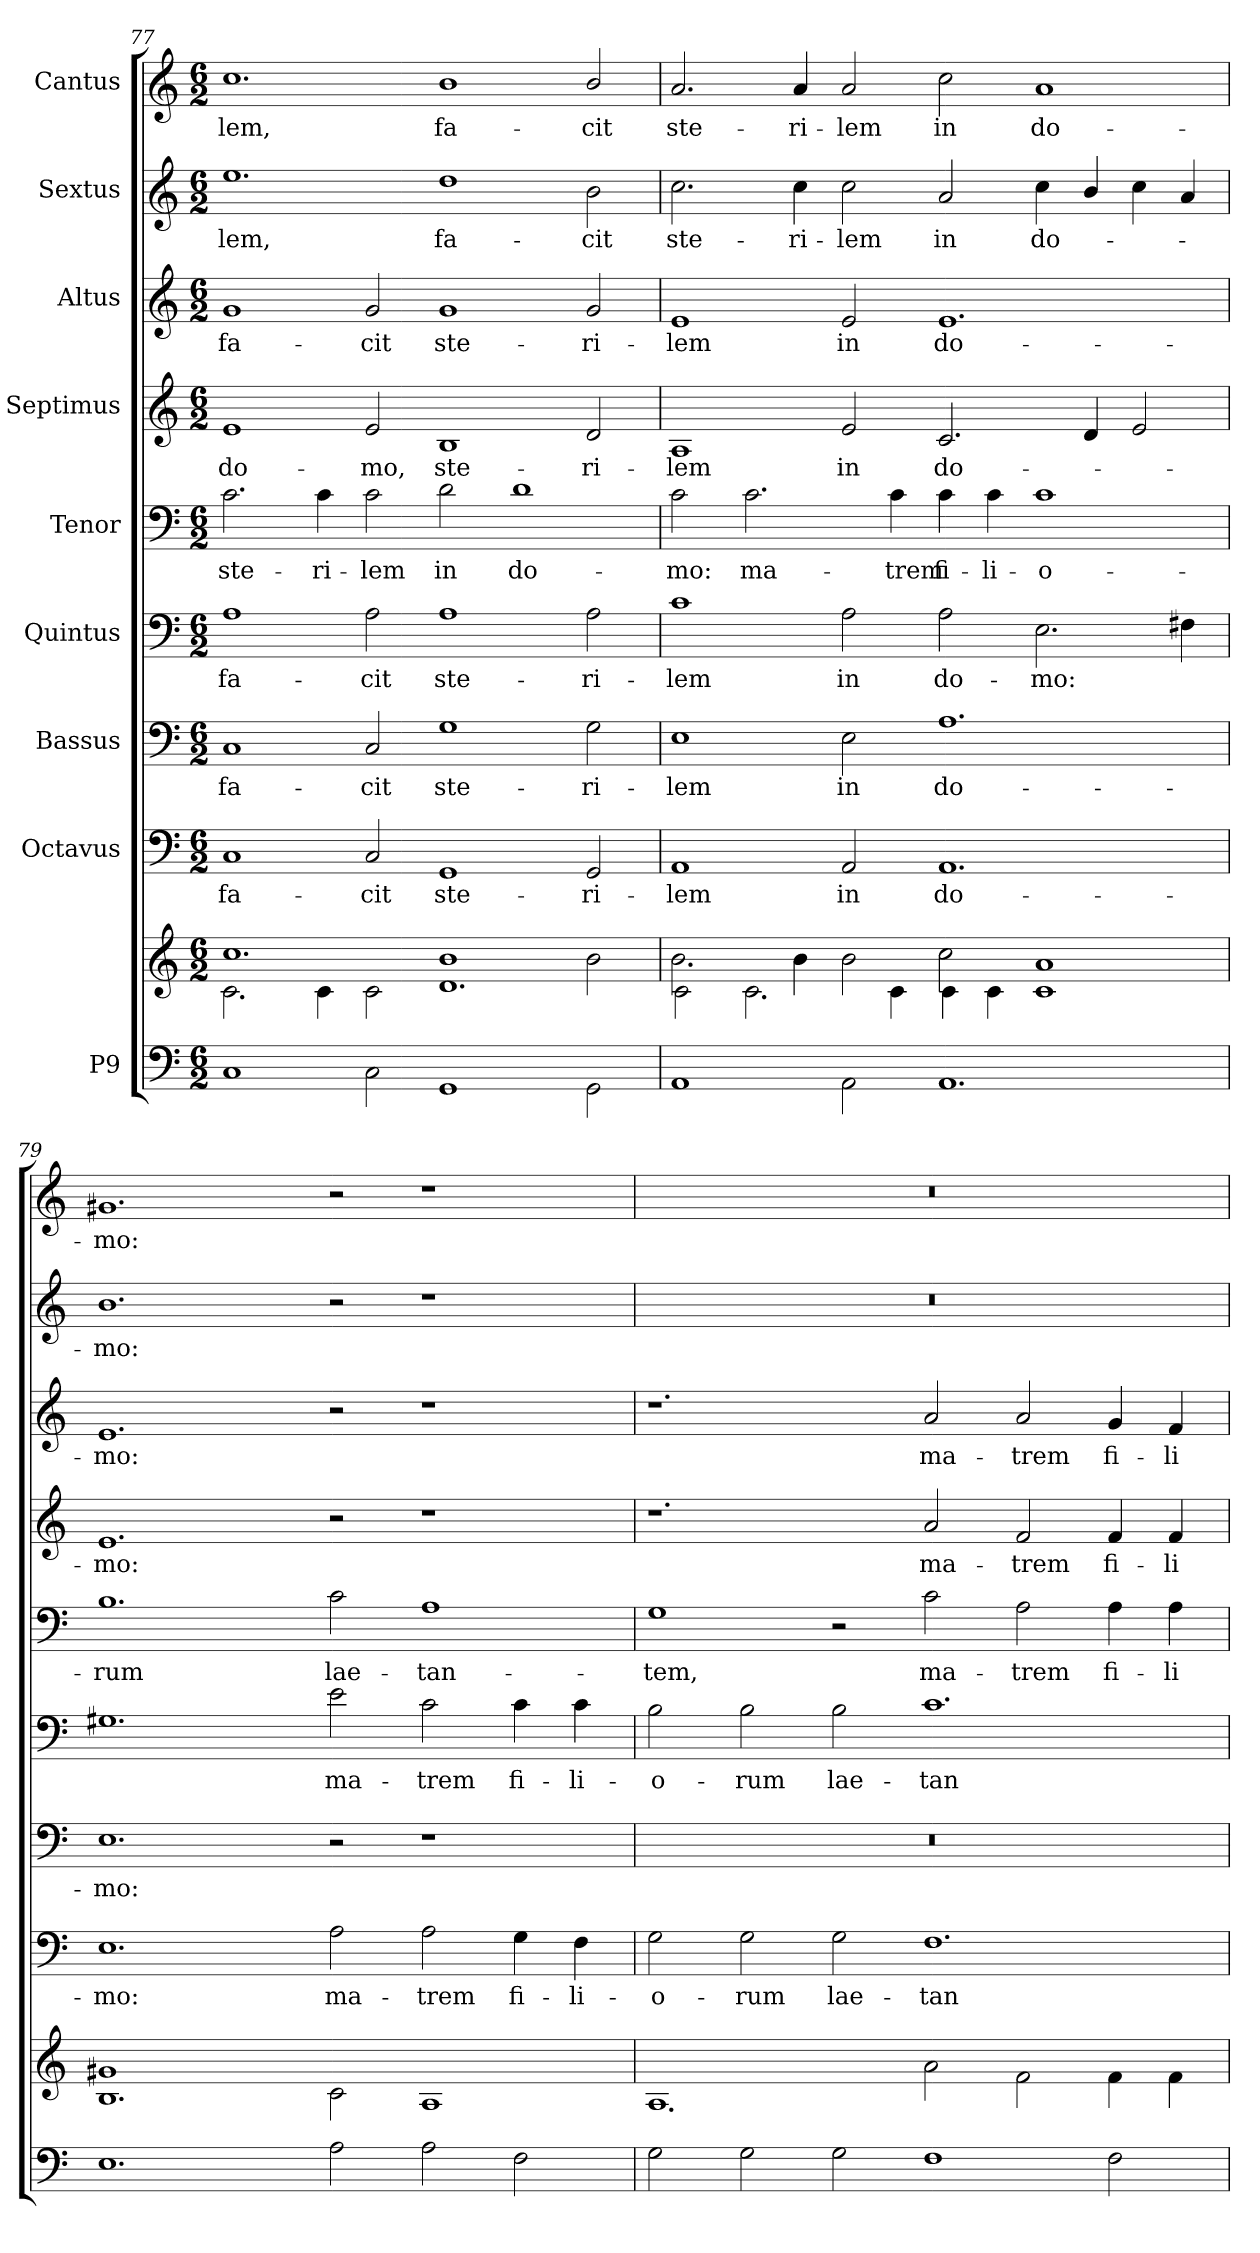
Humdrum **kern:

**kern	**kern	**kern	**text	**kern	**text	**kern	**text	**kern	**text	**kern	**text	**kern	**text	**kern	**text	**kern	**text
*part9	*part9	*part8	*part8	*part7	*part7	*part6	*part6	*part5	*part5	*part4	*part4	*part3	*part3	*part2	*part2	*part1	*part1
*staff10	*staff9	*staff8	*staff8	*staff7	*staff7	*staff6	*staff6	*staff5	*staff5	*staff4	*staff4	*staff3	*staff3	*staff2	*staff2	*staff1	*staff1
*I"P9	*	*I"Octavus	*	*I"Bassus	*	*I"Quintus	*	*I"Tenor	*	*I"Septimus	*	*I"Altus	*	*I"Sextus	*	*I"Cantus	*
*clefF4	*clefG2	*clefF4	*	*clefF4	*	*clefF4	*	*clefF4	*	*clefG2	*	*clefG2	*	*clefG2	*	*clefG2	*
*k[]	*k[]	*k[]	*	*k[]	*	*k[]	*	*k[]	*	*k[]	*	*k[]	*	*k[]	*	*k[]	*
*M6/2	*M6/2	*M6/2	*	*M6/2	*	*M6/2	*	*M6/2	*	*M6/2	*	*M6/2	*	*M6/2	*	*M6/2	*
=77	=77	=77	=77	=77	=77	=77	=77	=77	=77	=77	=77	=77	=77	=77	=77	=77	=77
*^	*^	*	*	*	*	*	*	*	*	*	*	*	*	*	*	*	*
!	!	!	!	!	!LO:LY:b	!	!LO:LY:b	!	!LO:LY:b	!	!LO:LY:b	!	!LO:LY:b	!	!LO:LY:b	!	!LO:LY:b	!	!LO:LY:b
0.ryy	1C	1.cc	2.c\	1C	fa-	1C	fa-	1A	fa-	2.c\	ste-	1e	do-	1g	fa-	1.ee	-lem,	1.cc	-lem,
!	!	!	!	!	!	!	!	!	!	!	!LO:LY:b	!	!	!	!	!	!	!	!
.	.	.	4c\	.	.	.	.	.	.	4c\	-ri-	.	.	.	.	.	.	.	.
!	!	!	!	!	!LO:LY:b	!	!LO:LY:b	!	!LO:LY:b	!	!LO:LY:b	!	!LO:LY:b	!	!LO:LY:b	!	!	!	!
.	2C\	.	2c\	2C/	-cit	2C/	-cit	2A\	-cit	2c\	-lem	2e/	-mo,	2g/	-cit	.	.	.	.
!	!	!	!	!	!LO:LY:b	!	!LO:LY:b	!	!LO:LY:b	!	!LO:LY:b	!	!LO:LY:b	!	!LO:LY:b	!	!LO:LY:b	!	!LO:LY:b
.	1GG	1b	1.d	1GG	ste-	1G	ste-	1A	ste-	2d\	in	1B	ste-	1g	ste-	1dd	fa-	1b	fa-
!	!	!	!	!	!	!	!	!	!	!	!LO:LY:b	!	!	!	!	!	!	!	!
.	.	.	.	.	.	.	.	.	.	1d	do-	.	.	.	.	.	.	.	.
!	!	!	!	!	!LO:LY:b	!	!LO:LY:b	!	!LO:LY:b	!	!	!	!LO:LY:b	!	!LO:LY:b	!	!LO:LY:b	!	!LO:LY:b
.	2GG\	2b\	.	2GG/	-ri-	2G\	-ri-	2A\	-ri-	.	.	2d/	-ri-	2g/	-ri-	2b\	-cit	2b/	-cit
!!LO:PB:g=z
=78	=78	=78	=78	=78	=78	=78	=78	=78	=78	=78	=78	=78	=78	=78	=78	=78	=78	=78	=78
!	!	!	!	!	!LO:LY:b	!	!LO:LY:b	!	!LO:LY:b	!	!LO:LY:b	!	!LO:LY:b	!	!LO:LY:b	!	!LO:LY:b	!	!LO:LY:b
0.ryy	1AA	2.b\	2c\	1AA	-lem	1E	-lem	1c	-lem	2c\	-mo:	1A	-lem	1e	-lem	2.cc\	ste-	2.a/	ste-
!	!	!	!	!	!	!	!	!	!	!	!LO:LY:b	!	!	!	!	!	!	!	!
.	.	.	2.c\	.	.	.	.	.	.	2.c\	ma-	.	.	.	.	.	.	.	.
!	!	!	!	!	!	!	!	!	!	!	!	!	!	!	!	!	!LO:LY:b	!	!LO:LY:b
.	.	4b\	.	.	.	.	.	.	.	.	.	.	.	.	.	4cc\	-ri-	4a/	-ri-
!	!	!	!	!	!LO:LY:b	!	!LO:LY:b	!	!LO:LY:b	!	!	!	!LO:LY:b	!	!LO:LY:b	!	!LO:LY:b	!	!LO:LY:b
.	2AA\	2b\	.	2AA/	in	2E\	in	2A\	in	.	.	2e/	in	2e/	in	2cc\	-lem	2a/	-lem
!	!	!	!	!	!	!	!	!	!	!	!LO:LY:b	!	!	!	!	!	!	!	!
.	.	.	4c\	.	.	.	.	.	.	4c\	-trem	.	.	.	.	.	.	.	.
!	!	!	!	!	!LO:LY:b	!	!LO:LY:b	!	!LO:LY:b	!	!LO:LY:b	!	!LO:LY:b	!	!LO:LY:b	!	!LO:LY:b	!	!LO:LY:b
.	1.AA	2cc\	4c\	1.AA	do-	1.A	do-	2A\	do-	4c\	fi-	2.c/	do-	1.e	do-	2a/	in	2cc\	in
!	!	!	!	!	!	!	!	!	!	!	!LO:LY:b	!	!	!	!	!	!	!	!
.	.	.	4c\	.	.	.	.	.	.	4c\	-li-	.	.	.	.	.	.	.	.
!	!	!	!	!	!	!	!	!	!LO:LY:b	!	!LO:LY:b	!	!	!	!	!	!LO:LY:b	!	!LO:LY:b
.	.	1a	1c	.	.	.	.	2.E\	-mo:	1c	-o-	.	.	.	.	4cc\	do-	1a	do-
.	.	.	.	.	.	.	.	.	.	.	.	4d/	.	.	.	4b/	.	.	.
.	.	.	.	.	.	.	.	.	.	.	.	2e/	.	.	.	4cc\	.	.	.
.	.	.	.	.	.	.	.	4F#X\	.	.	.	.	.	.	.	4a/	.	.	.
=79	=79	=79	=79	=79	=79	=79	=79	=79	=79	=79	=79	=79	=79	=79	=79	=79	=79	=79	=79
!	!	!	!	!	!LO:LY:b	!	!LO:LY:b	!	!	!	!LO:LY:b	!	!LO:LY:b	!	!LO:LY:b	!	!LO:LY:b	!	!LO:LY:b
0.ryy	1.E	1g#X	1.B	1.E	-mo:	1.E	-mo:	1.G#X	.	1.B	-rum	1.e	-mo:	1.e	-mo:	1.b	-mo:	1.g#X	-mo:
.	.	0ryy	.	.	.	.	.	.	.	.	.	.	.	.	.	.	.	.	.
!	!	!	!	!	!LO:LY:b	!	!	!	!LO:LY:b	!	!LO:LY:b	!	!	!	!	!	!	!	!
.	2A\	.	2c\	2A\	ma-	2r	.	2e\	ma-	2c\	lae-	2r	.	2r	.	2r	.	2r	.
!	!	!	!	!	!LO:LY:b	!	!	!	!LO:LY:b	!	!LO:LY:b	!	!	!	!	!	!	!	!
.	2A\	.	1A	2A\	-trem	1r	.	2c\	-trem	1A	-tan-	1r	.	1r	.	1r	.	1r	.
!	!	!	!	!	!LO:LY:b	!	!	!	!LO:LY:b	!	!	!	!	!	!	!	!	!	!
.	2F\	.	.	4G\	fi-	.	.	4c\	fi-	.	.	.	.	.	.	.	.	.	.
!	!	!	!	!	!LO:LY:b	!	!	!	!LO:LY:b	!	!	!	!	!	!	!	!	!	!
.	.	.	.	4F\	-li-	.	.	4c\	-li-	.	.	.	.	.	.	.	.	.	.
=80	=80	=80	=80	=80	=80	=80	=80	=80	=80	=80	=80	=80	=80	=80	=80	=80	=80	=80	=80
!	!	!	!	!	!LO:LY:b	!	!	!	!LO:LY:b	!	!LO:LY:b	!	!	!	!	!	!	!	!
0.ryy	2G\	0.ryy	1.A	2G\	-o-	0.r	.	2B\	-o-	1G	-tem,	1.r	.	1.r	.	0.r	.	0.r	.
!	!	!	!	!	!LO:LY:b	!	!	!	!LO:LY:b	!	!	!	!	!	!	!	!	!	!
.	2G\	.	.	2G\	-rum	.	.	2B\	-rum	.	.	.	.	.	.	.	.	.	.
!	!	!	!	!	!LO:LY:b	!	!	!	!LO:LY:b	!	!	!	!	!	!	!	!	!	!
.	2G\	.	.	2G\	lae-	.	.	2B\	lae-	2r	.	.	.	.	.	.	.	.	.
!	!	!	!	!	!LO:LY:b	!	!	!	!LO:LY:b	!	!LO:LY:b	!	!LO:LY:b	!	!LO:LY:b	!	!	!	!
.	1F	.	2a\	1.F	-tan-	.	.	1.c	-tan-	2c\	ma-	2a/	ma-	2a/	ma-	.	.	.	.
!	!	!	!	!	!	!	!	!	!	!	!LO:LY:b	!	!LO:LY:b	!	!LO:LY:b	!	!	!	!
.	.	.	2f\	.	.	.	.	.	.	2A\	-trem	2f/	-trem	2a/	-trem	.	.	.	.
!	!	!	!	!	!	!	!	!	!	!	!LO:LY:b	!	!LO:LY:b	!	!LO:LY:b	!	!	!	!
.	2F\	.	4f\	.	.	.	.	.	.	4A\	fi-	4f/	fi-	4g/	fi-	.	.	.	.
!	!	!	!	!	!	!	!	!	!	!	!LO:LY:b	!	!LO:LY:b	!	!LO:LY:b	!	!	!	!
.	.	.	4f\	.	.	.	.	.	.	4A\	-li-	4f/	-li-	4f/	-li-	.	.	.	.
*v	*v	*	*	*	*	*	*	*	*	*	*	*	*	*	*	*	*	*	*
*	*v	*v	*	*	*	*	*	*	*	*	*	*	*	*	*	*	*	*
=	=	=	=	=	=	=	=	=	=	=	=	=	=	=	=	=	=
*-	*-	*-	*-	*-	*-	*-	*-	*-	*-	*-	*-	*-	*-	*-	*-	*-	*-
